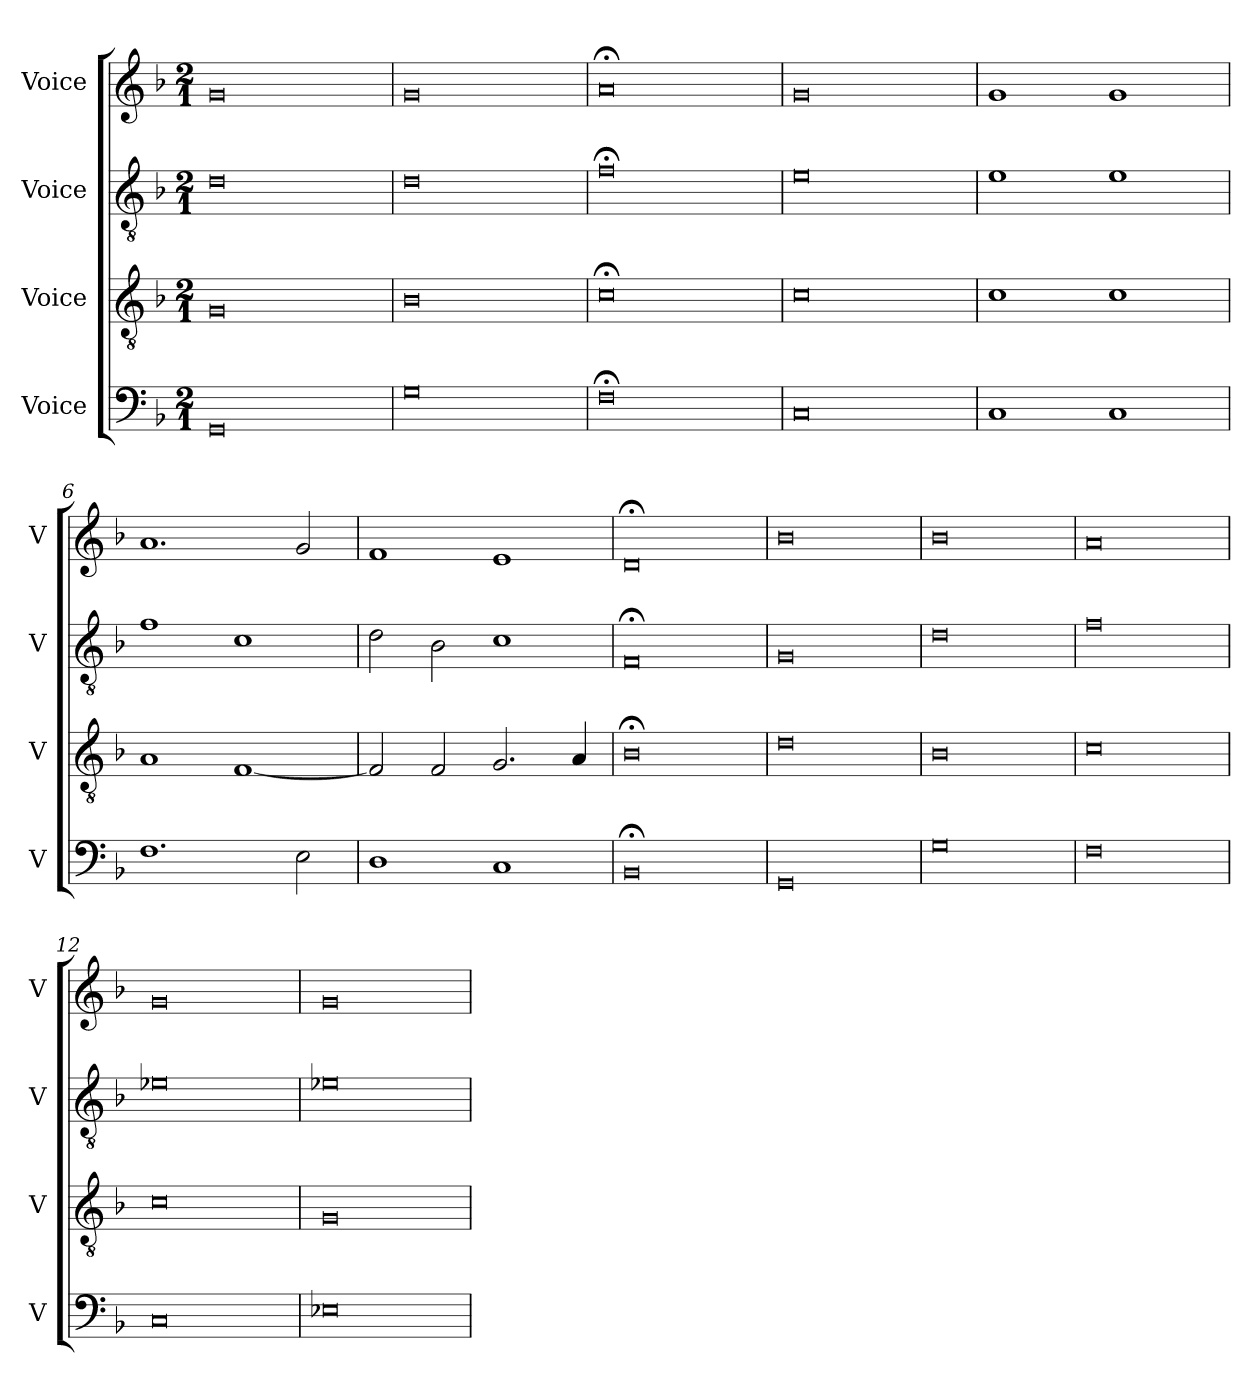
**kern	**kern	**kern	**kern
*part4	*part3	*part2	*part1
*staff4	*staff3	*staff2	*staff1
*I"Voice	*I"Voice	*I"Voice	*I"Voice
*I'V	*I'V	*I'V	*I'V
*clefF4	*clefGv2	*clefGv2	*clefG2
*k[b-]	*k[b-]	*k[b-]	*k[b-]
*M2/1	*M2/1	*M2/1	*M2/1
=1	=1	=1	=1
0GG	0G	0d	0g
=2	=2	=2	=2
0G	0B-	0d	0g
=3	=3	=3	=3
0F;	0c;	0f;	0a;
=4	=4	=4	=4
0C	0c	0e	0g
=5	=5	=5	=5
1C	1c	1e	1g
1C	1c	1e	1g
!!LO:LB:g=z
=6	=6	=6	=6
1.F	1A	1f	1.a
.	[1F	1c	.
2E\	.	.	2g/
=7	=7	=7	=7
1D	2F/]	2d\	1f
.	2F/	2B-\	.
1C	2.G/	1c	1e
.	4A/	.	.
=8	=8	=8	=8
0BB-;	0B-;	0F;	0d;
=9	=9	=9	=9
0GG	0d	0G	0b-
=10	=10	=10	=10
0G	0B-	0d	0b-
!!LO:LB:g=z
=11	=11	=11	=11
0F	0c	0f	0a
=12	=12	=12	=12
0C	0c	0e-X	0g
=13	=13	=13	=13
0E-X	0G	0e-X	0g
=	=	=	=
*-	*-	*-	*-
